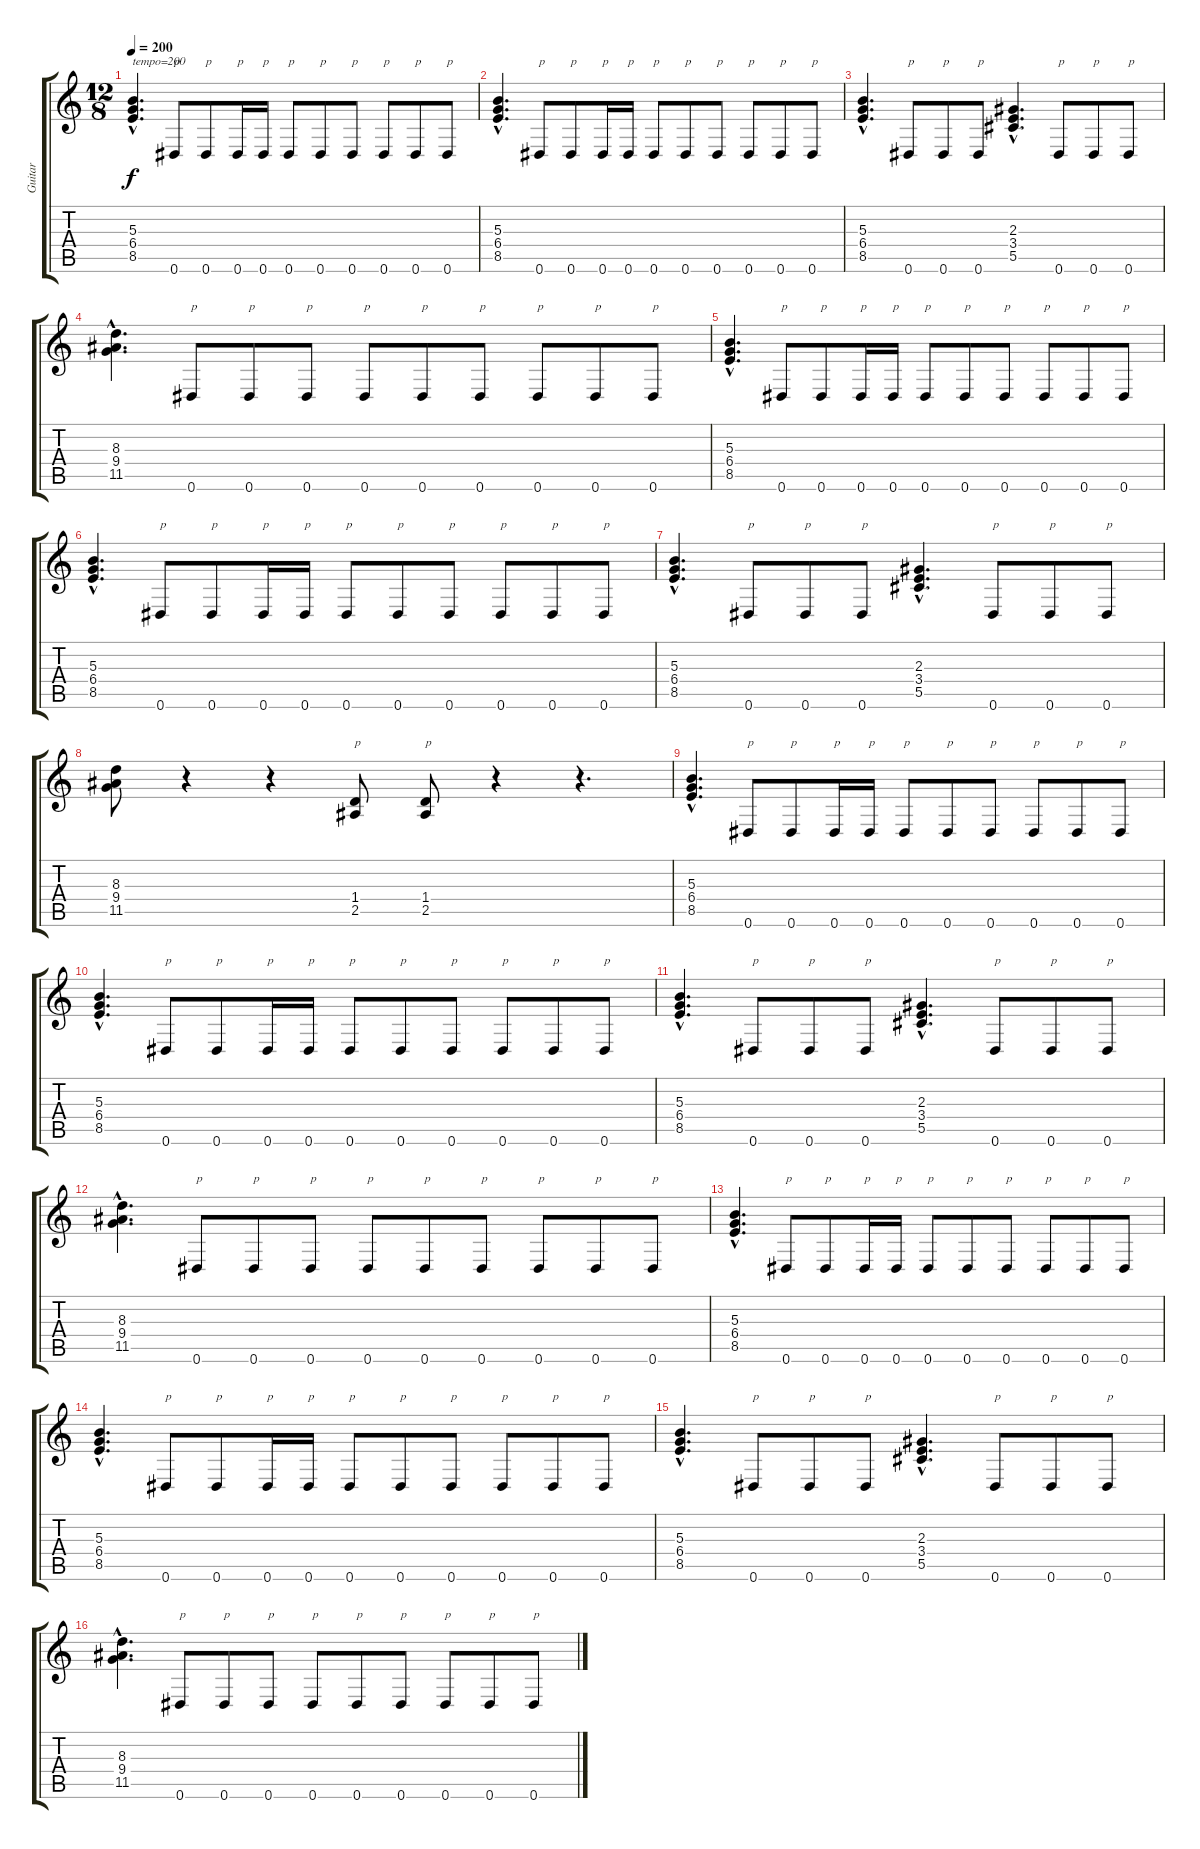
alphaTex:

\track ("Guitar" "Guitar") {instrument distortionguitar}
\staff {score tabs}
\tuning (Eb4 Bb3 Gb3 Db3 Ab2 Eb2) {hide}
\ts (12 8)
\tempo 200
\clef g2
\ks c
(5.3{hac} 6.4{hac} 8.5{hac}).4{d txt "tempo=200" dy f instrument distortionguitar} 0.6.8{txt "p"} 0.6.8{txt "p"} 0.6.16{txt "p"} 0.6.16{txt "p"} 0.6.8{txt "p"} 0.6.8{txt "p"} 0.6.8{txt "p"} 0.6.8{txt "p"} 0.6.8{txt "p"} 0.6.8{txt "p"} |
(5.3{hac} 6.4{hac} 8.5{hac}).4{d} 0.6.8{txt "p"} 0.6.8{txt "p"} 0.6.16{txt "p"} 0.6.16{txt "p"} 0.6.8{txt "p"} 0.6.8{txt "p"} 0.6.8{txt "p"} 0.6.8{txt "p"} 0.6.8{txt "p"} 0.6.8{txt "p"} |
(5.3{hac} 6.4{hac} 8.5{hac}).4{d} 0.6.8{txt "p"} 0.6.8{txt "p"} 0.6.8{txt "p"} (2.3{hac} 3.4{hac} 5.5{hac}).4{d} 0.6.8{txt "p"} 0.6.8{txt "p"} 0.6.8{txt "p"} |
(8.3{hac} 9.4{hac} 11.5{hac}).4{d} 0.6.8{txt "p"} 0.6.8{txt "p"} 0.6.8{txt "p"} 0.6.8{txt "p"} 0.6.8{txt "p"} 0.6.8{txt "p"} 0.6.8{txt "p"} 0.6.8{txt "p"} 0.6.8{txt "p"} |
(5.3{hac} 6.4{hac} 8.5{hac}).4{d} 0.6.8{txt "p"} 0.6.8{txt "p"} 0.6.16{txt "p"} 0.6.16{txt "p"} 0.6.8{txt "p"} 0.6.8{txt "p"} 0.6.8{txt "p"} 0.6.8{txt "p"} 0.6.8{txt "p"} 0.6.8{txt "p"} |
(5.3{hac} 6.4{hac} 8.5{hac}).4{d} 0.6.8{txt "p"} 0.6.8{txt "p"} 0.6.16{txt "p"} 0.6.16{txt "p"} 0.6.8{txt "p"} 0.6.8{txt "p"} 0.6.8{txt "p"} 0.6.8{txt "p"} 0.6.8{txt "p"} 0.6.8{txt "p"} |
(5.3{hac} 6.4{hac} 8.5{hac}).4{d} 0.6.8{txt "p"} 0.6.8{txt "p"} 0.6.8{txt "p"} (2.3{hac} 3.4{hac} 5.5{hac}).4{d} 0.6.8{txt "p"} 0.6.8{txt "p"} 0.6.8{txt "p"} |
(8.3 9.4 11.5).8 r.4 r.4 (1.4 2.5).8{txt "p"} (1.4 2.5).8{txt "p"} r.4 r.4{d} |
(5.3{hac} 6.4{hac} 8.5{hac}).4{d} 0.6.8{txt "p"} 0.6.8{txt "p"} 0.6.16{txt "p"} 0.6.16{txt "p"} 0.6.8{txt "p"} 0.6.8{txt "p"} 0.6.8{txt "p"} 0.6.8{txt "p"} 0.6.8{txt "p"} 0.6.8{txt "p"} |
(5.3{hac} 6.4{hac} 8.5{hac}).4{d} 0.6.8{txt "p"} 0.6.8{txt "p"} 0.6.16{txt "p"} 0.6.16{txt "p"} 0.6.8{txt "p"} 0.6.8{txt "p"} 0.6.8{txt "p"} 0.6.8{txt "p"} 0.6.8{txt "p"} 0.6.8{txt "p"} |
(5.3{hac} 6.4{hac} 8.5{hac}).4{d} 0.6.8{txt "p"} 0.6.8{txt "p"} 0.6.8{txt "p"} (2.3{hac} 3.4{hac} 5.5{hac}).4{d} 0.6.8{txt "p"} 0.6.8{txt "p"} 0.6.8{txt "p"} |
(8.3{hac} 9.4{hac} 11.5{hac}).4{d} 0.6.8{txt "p"} 0.6.8{txt "p"} 0.6.8{txt "p"} 0.6.8{txt "p"} 0.6.8{txt "p"} 0.6.8{txt "p"} 0.6.8{txt "p"} 0.6.8{txt "p"} 0.6.8{txt "p"} |
(5.3{hac} 6.4{hac} 8.5{hac}).4{d} 0.6.8{txt "p"} 0.6.8{txt "p"} 0.6.16{txt "p"} 0.6.16{txt "p"} 0.6.8{txt "p"} 0.6.8{txt "p"} 0.6.8{txt "p"} 0.6.8{txt "p"} 0.6.8{txt "p"} 0.6.8{txt "p"} |
(5.3{hac} 6.4{hac} 8.5{hac}).4{d} 0.6.8{txt "p"} 0.6.8{txt "p"} 0.6.16{txt "p"} 0.6.16{txt "p"} 0.6.8{txt "p"} 0.6.8{txt "p"} 0.6.8{txt "p"} 0.6.8{txt "p"} 0.6.8{txt "p"} 0.6.8{txt "p"} |
(5.3{hac} 6.4{hac} 8.5{hac}).4{d} 0.6.8{txt "p"} 0.6.8{txt "p"} 0.6.8{txt "p"} (2.3{hac} 3.4{hac} 5.5{hac}).4{d} 0.6.8{txt "p"} 0.6.8{txt "p"} 0.6.8{txt "p"} |
(8.3{hac} 9.4{hac} 11.5{hac}).4{d} 0.6.8{txt "p"} 0.6.8{txt "p"} 0.6.8{txt "p"} 0.6.8{txt "p"} 0.6.8{txt "p"} 0.6.8{txt "p"} 0.6.8{txt "p"} 0.6.8{txt "p"} 0.6.8{txt "p"}
